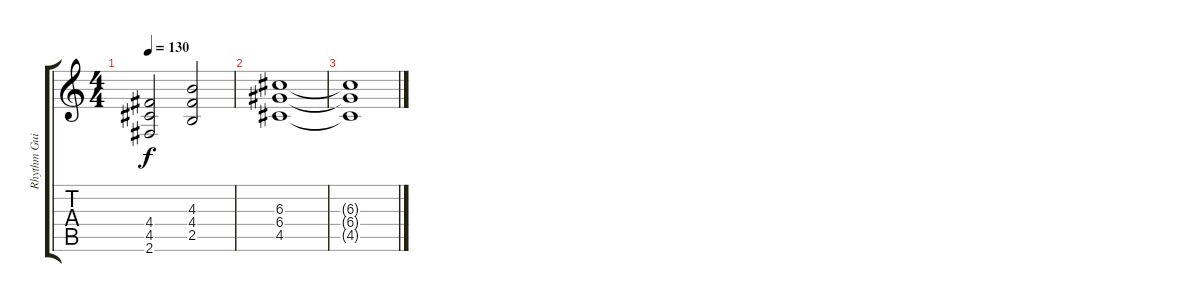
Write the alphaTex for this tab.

\track ("Rhythm Guitar" "Rhythm Gui") {instrument overdrivenguitar}
\staff {score tabs}
\tuning (E4 B3 G3 D3 A2 E2) {hide}
\ts (4 4)
\tempo 130
\clef g2
\ks c
(4.4 4.5 2.6).2{dy f} (4.3 4.4 2.5).2 |
(6.3 6.4 4.5).1 |
(6.3{t} 6.4{t} 4.5{t}).1
